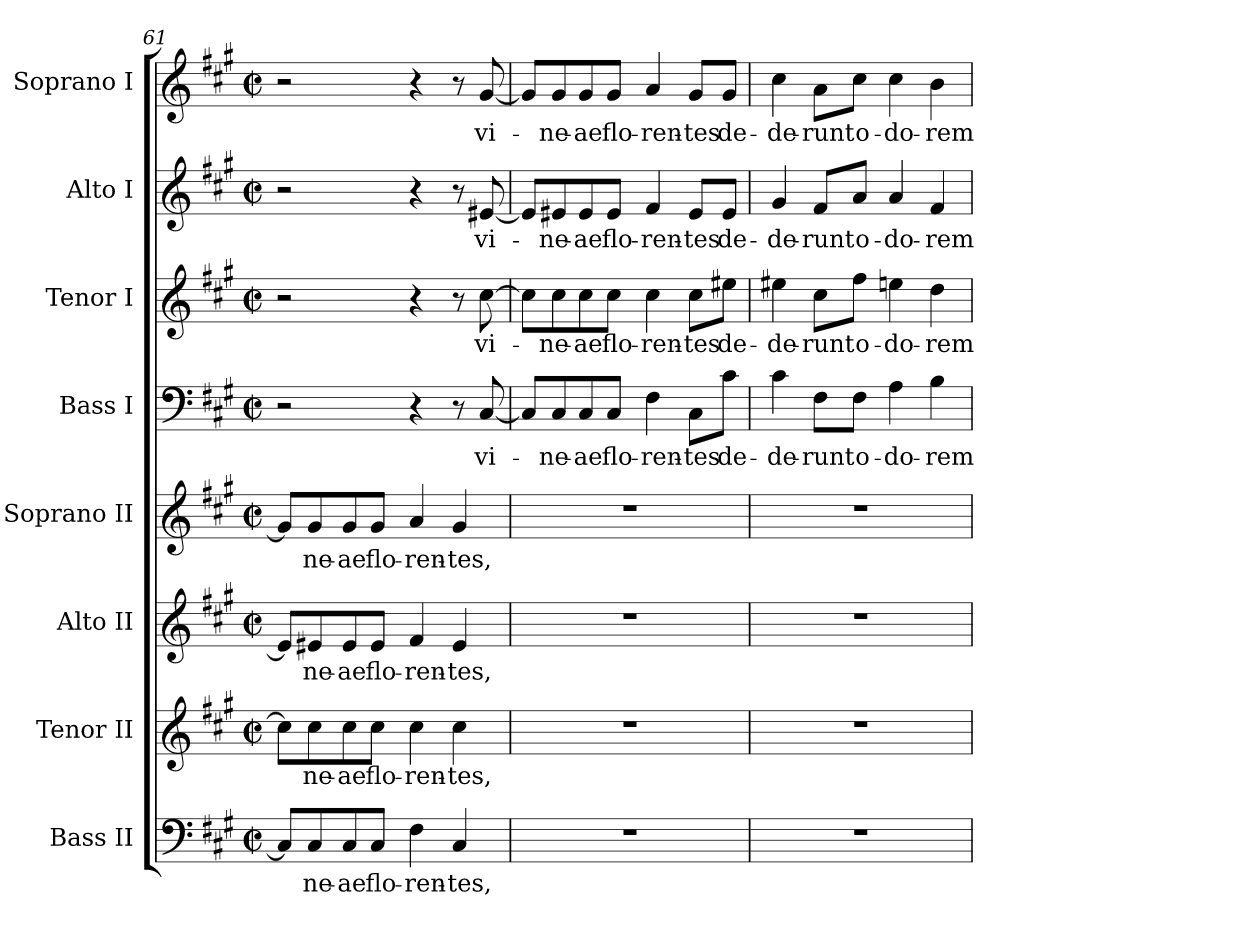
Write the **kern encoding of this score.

**kern	**text	**kern	**text	**kern	**text	**kern	**text	**kern	**text	**kern	**text	**kern	**text	**kern	**text
*part8	*part8	*part7	*part7	*part6	*part6	*part5	*part5	*part4	*part4	*part3	*part3	*part2	*part2	*part1	*part1
*staff8	*staff8	*staff7	*staff7	*staff6	*staff6	*staff5	*staff5	*staff4	*staff4	*staff3	*staff3	*staff2	*staff2	*staff1	*staff1
*I"Bass II	*	*I"Tenor II	*	*I"Alto II	*	*I"Soprano II	*	*I"Bass I	*	*I"Tenor I	*	*I"Alto I	*	*I"Soprano I	*
*I'B. II	*	*I'T. II	*	*I'A. II	*	*	*	*I'B. I	*	*I'T. I	*	*I'A. I	*	*	*
*clefF4	*	*clefG2	*	*clefG2	*	*clefG2	*	*clefF4	*	*clefG2	*	*clefG2	*	*clefG2	*
*	*	*ITrd7c12	*	*	*	*	*	*	*	*ITrd7c12	*	*	*	*	*
*k[f#c#g#]	*	*k[f#c#g#]	*	*k[f#c#g#]	*	*k[f#c#g#]	*	*k[f#c#g#]	*	*k[f#c#g#]	*	*k[f#c#g#]	*	*k[f#c#g#]	*
*A:	*	*A:	*	*A:	*	*A:	*	*A:	*	*A:	*	*A:	*	*A:	*
*M2/2	*	*M2/2	*	*M2/2	*	*M2/2	*	*M2/2	*	*M2/2	*	*M2/2	*	*M2/2	*
*met(c|)	*	*met(c|)	*	*met(c|)	*	*met(c|)	*	*met(c|)	*	*met(c|)	*	*met(c|)	*	*met(c|)	*
=61	=61	=61	=61	=61	=61	=61	=61	=61	=61	=61	=61	=61	=61	=61	=61
8C#i/L]	.	8c#i\L]	.	8e#i/L]	.	8g#i/L]	.	2r	.	2r	.	2r	.	2r	.
!	!LO:LY:b:color=#000000	!	!	!	!	!	!	!	!	!	!	!	!	!	!
!	!	!	!LO:LY:b:color=#000000	!	!	!	!	!	!	!	!	!	!	!	!
!	!	!	!	!	!LO:LY:b:color=#000000	!	!	!	!	!	!	!	!	!	!
!	!	!	!	!	!	!	!LO:LY:b:color=#000000	!	!	!	!	!	!	!	!
8C#i/	-ne-	8c#i\	-ne-	8e#Xi/	-ne-	8g#i/	-ne-	.	.	.	.	.	.	.	.
!	!LO:LY:b:color=#000000	!	!	!	!	!	!	!	!	!	!	!	!	!	!
!	!	!	!LO:LY:b:color=#000000	!	!	!	!	!	!	!	!	!	!	!	!
!	!	!	!	!	!LO:LY:b:color=#000000	!	!	!	!	!	!	!	!	!	!
!	!	!	!	!	!	!	!LO:LY:b:color=#000000	!	!	!	!	!	!	!	!
8C#i/	-ae	8c#i\	-ae	8e#i/	-ae	8g#i/	-ae	.	.	.	.	.	.	.	.
!	!LO:LY:b:color=#000000	!	!	!	!	!	!	!	!	!	!	!	!	!	!
!	!	!	!LO:LY:b:color=#000000	!	!	!	!	!	!	!	!	!	!	!	!
!	!	!	!	!	!LO:LY:b:color=#000000	!	!	!	!	!	!	!	!	!	!
!	!	!	!	!	!	!	!LO:LY:b:color=#000000	!	!	!	!	!	!	!	!
8C#i/J	flo-	8c#i\J	flo-	8e#i/J	flo-	8g#i/J	flo-	.	.	.	.	.	.	.	.
!	!LO:LY:b:color=#000000	!	!	!	!	!	!	!	!	!	!	!	!	!	!
!	!	!	!LO:LY:b:color=#000000	!	!	!	!	!	!	!	!	!	!	!	!
!	!	!	!	!	!LO:LY:b:color=#000000	!	!	!	!	!	!	!	!	!	!
!	!	!	!	!	!	!	!LO:LY:b:color=#000000	!	!	!	!	!	!	!	!
4F#i\	-ren-	4c#i\	-ren-	4f#i/	-ren-	4ai/	-ren-	4r	.	4r	.	4r	.	4r	.
!	!LO:LY:b:color=#000000	!	!	!	!	!	!	!	!	!	!	!	!	!	!
!	!	!	!LO:LY:b:color=#000000	!	!	!	!	!	!	!	!	!	!	!	!
!	!	!	!	!	!LO:LY:b:color=#000000	!	!	!	!	!	!	!	!	!	!
!	!	!	!	!	!	!	!LO:LY:b:color=#000000	!	!	!	!	!	!	!	!
4C#i/	-tes,	4c#i\	-tes,	4e#i/	-tes,	4g#i/	-tes,	8r	.	8r	.	8r	.	8r	.
!	!	!	!	!	!	!	!	!	!LO:LY:b:color=#000000	!	!	!	!	!	!
!	!	!	!	!	!	!	!	!	!	!	!LO:LY:b:color=#000000	!	!	!	!
!	!	!	!	!	!	!	!	!	!	!	!	!	!LO:LY:b:color=#000000	!	!
!	!	!	!	!	!	!	!	!	!	!	!	!	!	!	!LO:LY:b:color=#000000
.	.	.	.	.	.	.	.	[<8C#i/	vi-	[>8c#i\	vi-	[<8e#Xi/	vi-	[<8g#i/	vi-
=62	=62	=62	=62	=62	=62	=62	=62	=62	=62	=62	=62	=62	=62	=62	=62
1r	.	1r	.	1r	.	1r	.	8C#i/L]	.	8c#i\L]	.	8e#i/L]	.	8g#i/L]	.
!	!	!	!	!	!	!	!	!	!LO:LY:b:color=#000000	!	!	!	!	!	!
!	!	!	!	!	!	!	!	!	!	!	!LO:LY:b:color=#000000	!	!	!	!
!	!	!	!	!	!	!	!	!	!	!	!	!	!LO:LY:b:color=#000000	!	!
!	!	!	!	!	!	!	!	!	!	!	!	!	!	!	!LO:LY:b:color=#000000
.	.	.	.	.	.	.	.	8C#i/	-ne-	8c#i\	-ne-	8e#Xi/	-ne-	8g#i/	-ne-
!	!	!	!	!	!	!	!	!	!LO:LY:b:color=#000000	!	!	!	!	!	!
!	!	!	!	!	!	!	!	!	!	!	!LO:LY:b:color=#000000	!	!	!	!
!	!	!	!	!	!	!	!	!	!	!	!	!	!LO:LY:b:color=#000000	!	!
!	!	!	!	!	!	!	!	!	!	!	!	!	!	!	!LO:LY:b:color=#000000
.	.	.	.	.	.	.	.	8C#i/	-ae	8c#i\	-ae	8e#i/	-ae	8g#i/	-ae
!	!	!	!	!	!	!	!	!	!LO:LY:b:color=#000000	!	!	!	!	!	!
!	!	!	!	!	!	!	!	!	!	!	!LO:LY:b:color=#000000	!	!	!	!
!	!	!	!	!	!	!	!	!	!	!	!	!	!LO:LY:b:color=#000000	!	!
!	!	!	!	!	!	!	!	!	!	!	!	!	!	!	!LO:LY:b:color=#000000
.	.	.	.	.	.	.	.	8C#i/J	flo-	8c#i\J	flo-	8e#i/J	flo-	8g#i/J	flo-
!	!	!	!	!	!	!	!	!	!LO:LY:b:color=#000000	!	!	!	!	!	!
!	!	!	!	!	!	!	!	!	!	!	!LO:LY:b:color=#000000	!	!	!	!
!	!	!	!	!	!	!	!	!	!	!	!	!	!LO:LY:b:color=#000000	!	!
!	!	!	!	!	!	!	!	!	!	!	!	!	!	!	!LO:LY:b:color=#000000
.	.	.	.	.	.	.	.	4F#i\	-ren-	4c#i\	-ren-	4f#i/	-ren-	4ai/	-ren-
!	!	!	!	!	!	!	!	!	!LO:LY:b:color=#000000	!	!	!	!	!	!
!	!	!	!	!	!	!	!	!	!	!	!LO:LY:b:color=#000000	!	!	!	!
!	!	!	!	!	!	!	!	!	!	!	!	!	!LO:LY:b:color=#000000	!	!
!	!	!	!	!	!	!	!	!	!	!	!	!	!	!	!LO:LY:b:color=#000000
.	.	.	.	.	.	.	.	8C#i\L	-tes	8c#i\L	-tes	8e#i/L	-tes	8g#i/L	-tes
!	!	!	!	!	!	!	!	!	!LO:LY:b:color=#000000	!	!	!	!	!	!
!	!	!	!	!	!	!	!	!	!	!	!LO:LY:b:color=#000000	!	!	!	!
!	!	!	!	!	!	!	!	!	!	!	!	!	!LO:LY:b:color=#000000	!	!
!	!	!	!	!	!	!	!	!	!	!	!	!	!	!	!LO:LY:b:color=#000000
.	.	.	.	.	.	.	.	8c#i\J	de-	8e#Xi\J	de-	8e#i/J	de-	8g#i/J	de-
!!LO:LB:g=z
=63	=63	=63	=63	=63	=63	=63	=63	=63	=63	=63	=63	=63	=63	=63	=63
!	!	!	!	!	!	!	!	!	!LO:LY:b:color=#000000	!	!	!	!	!	!
!	!	!	!	!	!	!	!	!	!	!	!LO:LY:b:color=#000000	!	!	!	!
!	!	!	!	!	!	!	!	!	!	!	!	!	!LO:LY:b:color=#000000	!	!
!	!	!	!	!	!	!	!	!	!	!	!	!	!	!	!LO:LY:b:color=#000000
1r	.	1r	.	1r	.	1r	.	4c#i\	-de-	4e#Xi\	-de-	4g#i/	-de-	4cc#i\	-de-
!	!	!	!	!	!	!	!	!	!LO:LY:b:color=#000000	!	!	!	!	!	!
!	!	!	!	!	!	!	!	!	!	!	!LO:LY:b:color=#000000	!	!	!	!
!	!	!	!	!	!	!	!	!	!	!	!	!	!LO:LY:b:color=#000000	!	!
!	!	!	!	!	!	!	!	!	!	!	!	!	!	!	!LO:LY:b:color=#000000
.	.	.	.	.	.	.	.	8F#i\L	-runt	8c#i\L	-runt	8f#i/L	-runt	8ai\L	-runt
!	!	!	!	!	!	!	!	!	!LO:LY:b:color=#000000	!	!	!	!	!	!
!	!	!	!	!	!	!	!	!	!	!	!LO:LY:b:color=#000000	!	!	!	!
!	!	!	!	!	!	!	!	!	!	!	!	!	!LO:LY:b:color=#000000	!	!
!	!	!	!	!	!	!	!	!	!	!	!	!	!	!	!LO:LY:b:color=#000000
.	.	.	.	.	.	.	.	8F#i\J	o-	8f#i\J	o-	8ai/J	o-	8cc#i\J	o-
!	!	!	!	!	!	!	!	!	!LO:LY:b:color=#000000	!	!	!	!	!	!
!	!	!	!	!	!	!	!	!	!	!	!LO:LY:b:color=#000000	!	!	!	!
!	!	!	!	!	!	!	!	!	!	!	!	!	!LO:LY:b:color=#000000	!	!
!	!	!	!	!	!	!	!	!	!	!	!	!	!	!	!LO:LY:b:color=#000000
.	.	.	.	.	.	.	.	4Ai\	-do-	4eni\	-do-	4ai/	-do-	4cc#i\	-do-
!	!	!	!	!	!	!	!	!	!LO:LY:b:color=#000000	!	!	!	!	!	!
!	!	!	!	!	!	!	!	!	!	!	!LO:LY:b:color=#000000	!	!	!	!
!	!	!	!	!	!	!	!	!	!	!	!	!	!LO:LY:b:color=#000000	!	!
!	!	!	!	!	!	!	!	!	!	!	!	!	!	!	!LO:LY:b:color=#000000
.	.	.	.	.	.	.	.	4Bi\	-rem	4di\	-rem	4f#i/	-rem	4bi\	-rem
=	=	=	=	=	=	=	=	=	=	=	=	=	=	=	=
*-	*-	*-	*-	*-	*-	*-	*-	*-	*-	*-	*-	*-	*-	*-	*-
